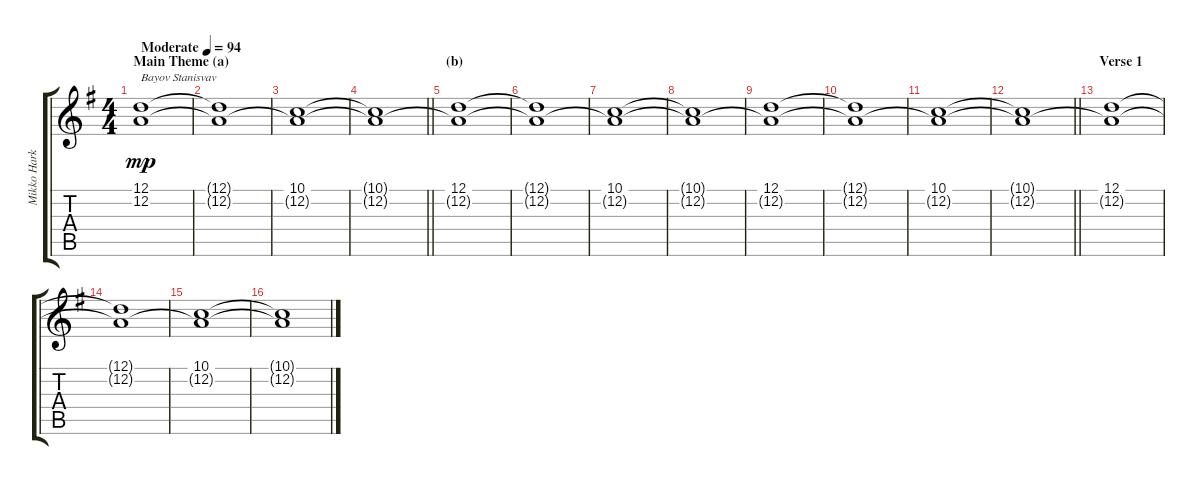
\track ("Mikko Harkin - Keyboard" "Mikko Hark") {instrument choiraahs}
\staff {score tabs}
\tuning (D4 A3 F3 C3 G2 D2) {hide}
\ts (4 4)
\section ("" "Main Theme (a)")
\tempo (94 "Moderate")
\clef g2
\ks eminor
(12.1 12.2).1{txt "Bayov Stanisvav" dy mp instrument choiraahs} |
(12.1{t} 12.2{t}).1 |
(10.1 12.2{t}).1 |
\barLineRight lightlight
(10.1{t} 12.2{t}).1 |
\section ("" "(b)")
(12.1 12.2{t}).1 |
(12.1{t} 12.2{t}).1 |
(10.1 12.2{t}).1 |
(10.1{t} 12.2{t}).1 |
(12.1 12.2{t}).1 |
(12.1{t} 12.2{t}).1 |
(10.1 12.2{t}).1 |
\barLineRight lightlight
(10.1{t} 12.2{t}).1 |
\section ("" "Verse 1")
(12.1 12.2{t}).1 |
(12.1{t} 12.2{t}).1 |
(10.1 12.2{t}).1 |
(10.1{t} 12.2{t}).1
